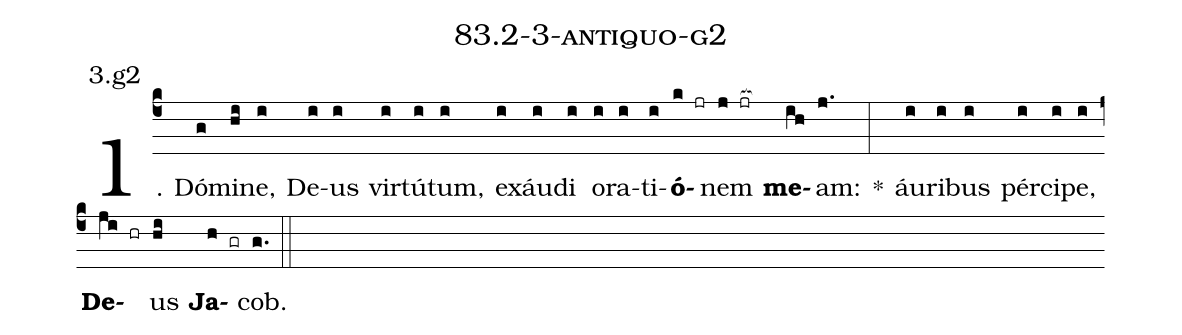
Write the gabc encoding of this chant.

name: 83.2-3-antiquo-g2;
annotation: 3.g2;
%%
(c4)1. Dó(g)mi(hi)ne,(i) De(i)us(i) vir(i)tú(i)tum,(i) ex(i)áu(i)di(i) o(i)ra(i)ti(i)<b>ó</b>(k jr)nem(j jr[ocb:1{]) <b>me</b>(ih[ocb:0}])am:(j.) *(:) áu(i)ri(i)bus(i) pér(i)ci(i)pe,(i) <b>De</b>(ji hr)us(hi) <b>Ja</b>(h gr)cob.(g.) (::)


%E(i) u(i) o(ji) u(hi) a(h) e.(g.) (::)
